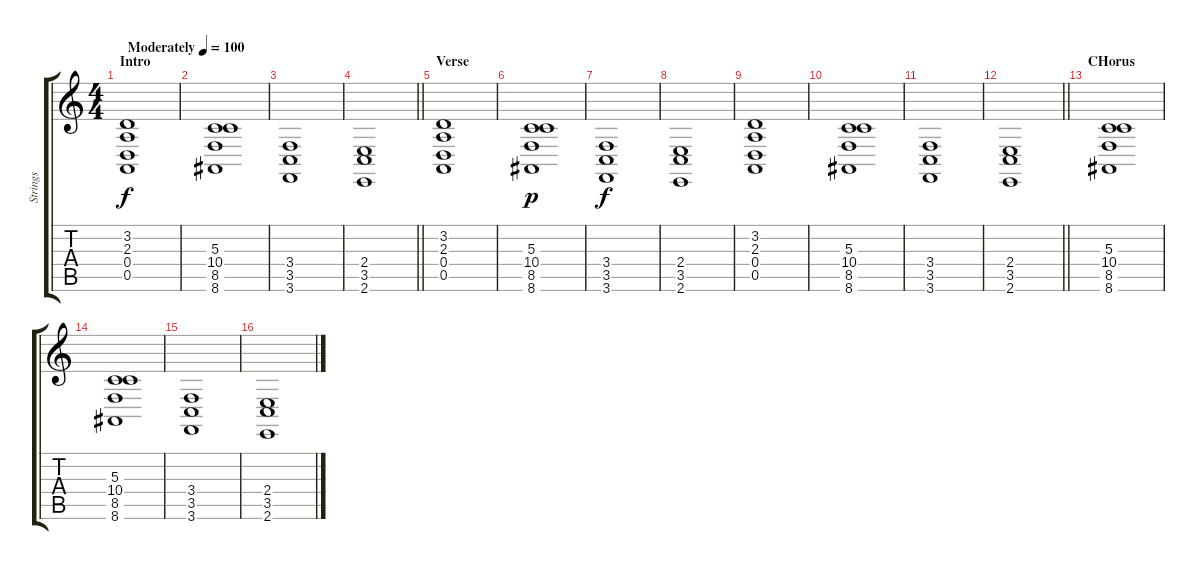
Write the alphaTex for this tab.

\track ("Strings" "Strings") {instrument stringensemble1}
\staff {score tabs}
\tuning (E4 B3 G3 D3 A2 D2) {hide}
\ts (4 4)
\section ("" "Intro")
\tempo (100 "Moderately")
\clef g2
\ks c
(3.2 2.3 0.4 0.5).1{dy f instrument stringensemble1} |
(5.3 10.4 8.5 8.6).1 |
(3.4 3.5 3.6).1 |
\barLineRight lightlight
(2.4 3.5 2.6).1 |
\section ("" "Verse")
(3.2 2.3 0.4 0.5).1 |
(5.3 10.4 8.5 8.6).1{dy p} |
(3.4 3.5 3.6).1{dy f} |
(2.4 3.5 2.6).1 |
(3.2 2.3 0.4 0.5).1 |
(5.3 10.4 8.5 8.6).1 |
(3.4 3.5 3.6).1 |
\barLineRight lightlight
(2.4 3.5 2.6).1 |
\section ("" "CHorus")
(5.3 10.4 8.5 8.6).1 |
(5.3 10.4 8.5 8.6).1 |
(3.4 3.5 3.6).1 |
(2.4 3.5 2.6).1
